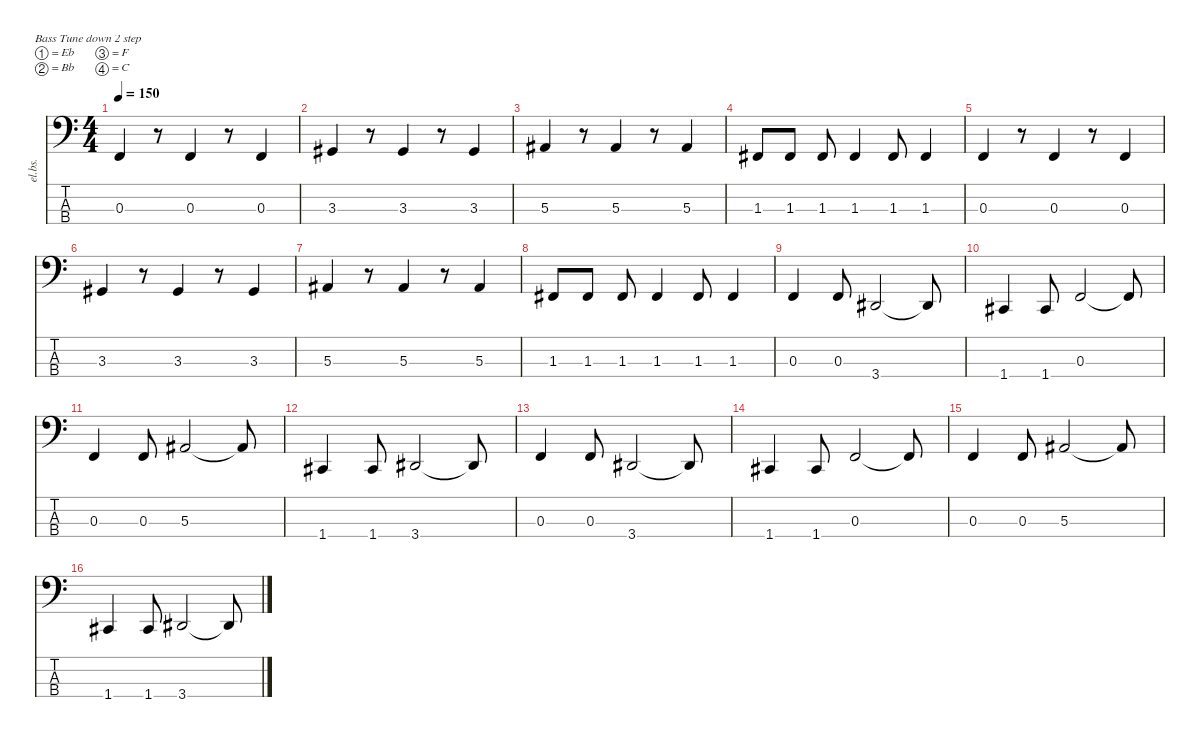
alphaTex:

\defaultSystemsLayout 4
\hideDynamics
\bracketExtendMode nobrackets
\otherSystemsTrackNameOrientation horizontal
\track ("Bass" "el.bs.") {instrument slapbass1}
\staff {score tabs}
\tuning (Eb2 Bb1 F1 C1)
\ts (4 4)
\tempo 150
\clef f4
\ks c
0.3.4{dy f beam Up} r.8{beam Up} 0.3.4{beam Up} r.8{beam Up} 0.3.4{beam Up} |
3.3{acc #}.4{beam Up} r.8{beam Up} 3.3{acc #}.4{beam Up} r.8{beam Up} 3.3{acc #}.4{beam Up} |
5.3{acc #}.4{beam Up} r.8{beam Up} 5.3{acc #}.4{beam Up} r.8{beam Up} 5.3{acc #}.4{beam Up} |
1.3{acc #}.8{beam Up} 1.3{acc #}.8{beam Up} 1.3{acc #}.8{beam Up} 1.3{acc #}.4{beam Up} 1.3{acc #}.8{beam Up} 1.3{acc #}.4{beam Up} |
0.3.4{beam Up} r.8{beam Up} 0.3.4{beam Up} r.8{beam Up} 0.3.4{beam Up} |
3.3{acc #}.4{beam Up} r.8{beam Up} 3.3{acc #}.4{beam Up} r.8{beam Up} 3.3{acc #}.4{beam Up} |
5.3{acc #}.4{beam Up} r.8{beam Up} 5.3{acc #}.4{beam Up} r.8{beam Up} 5.3{acc #}.4{beam Up} |
1.3{acc #}.8{beam Up} 1.3{acc #}.8{beam Up} 1.3{acc #}.8{beam Up} 1.3{acc #}.4{beam Up} 1.3{acc #}.8{beam Up} 1.3{acc #}.4{beam Up} |
0.3.4{beam Up} 0.3.8{beam Up} 3.4{acc #}.2{beam Up} 3.4{t acc #}.8{beam Up} |
1.4{acc #}.4{beam Up} 1.4{acc #}.8{beam Up} 0.3.2{beam Up} 0.3{t}.8{beam Up} |
0.3.4{beam Up} 0.3.8{beam Up} 5.3{acc #}.2{beam Up} 5.3{t acc #}.8{beam Up} |
1.4{acc #}.4{beam Up} 1.4{acc #}.8{beam Up} 3.4{acc #}.2{beam Up} 3.4{t acc #}.8{beam Up} |
0.3.4{beam Up} 0.3.8{beam Up} 3.4{acc #}.2{beam Up} 3.4{t acc #}.8{beam Up} |
1.4{acc #}.4{beam Up} 1.4{acc #}.8{beam Up} 0.3.2{beam Up} 0.3{t}.8{beam Up} |
0.3.4{beam Up} 0.3.8{beam Up} 5.3{acc #}.2{beam Up} 5.3{t acc #}.8{beam Up} |
1.4{acc #}.4{beam Up} 1.4{acc #}.8{beam Up} 3.4{acc #}.2{beam Up} 3.4{t acc #}.8{beam Up}
